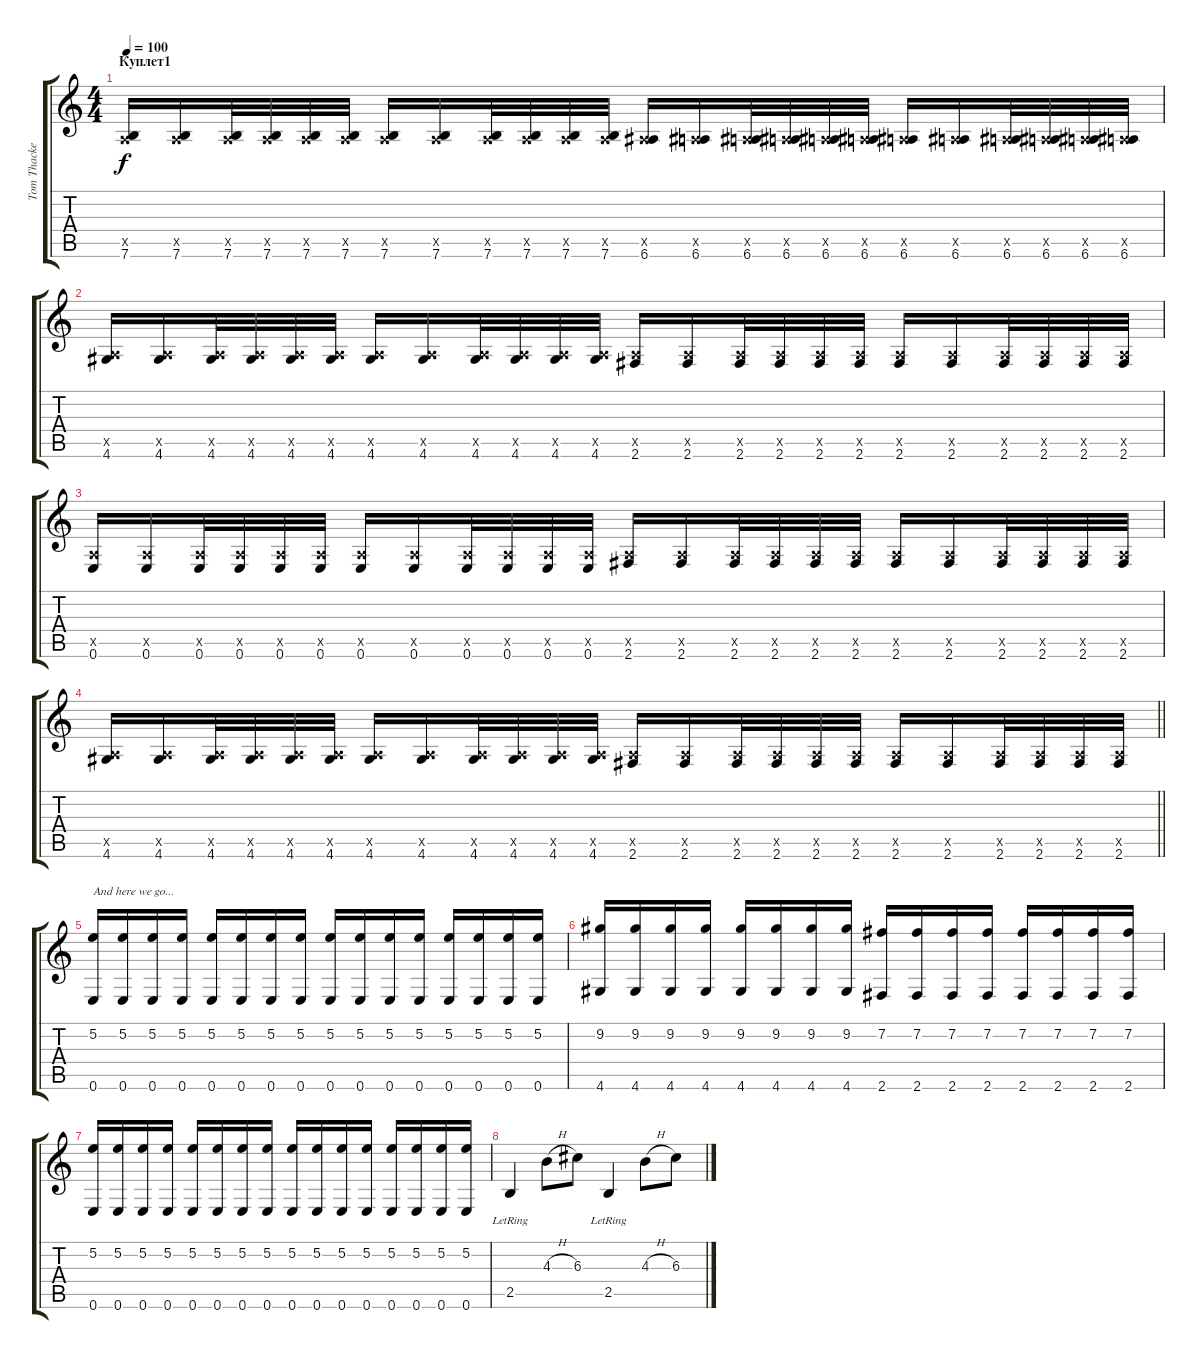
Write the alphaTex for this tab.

\track ("Tom Thacker" "Tom Thacke") {instrument distortionguitar}
\staff {score tabs}
\tuning (E4 B3 G3 D3 A2 E2) {hide}
\ts (4 4)
\section ("" "Куплет1")
\tempo 100
\clef g2
\ks c
(0.5{x} 7.6).16{dy f} (0.5{x} 7.6).16 (0.5{x} 7.6).32 (0.5{x} 7.6).32 (0.5{x} 7.6).32 (0.5{x} 7.6).32 (0.5{x} 7.6).16 (0.5{x} 7.6).16 (0.5{x} 7.6).32 (0.5{x} 7.6).32 (0.5{x} 7.6).32 (0.5{x} 7.6).32 (0.5{x} 6.6).16 (0.5{x} 6.6).16 (0.5{x} 6.6).32 (0.5{x} 6.6).32 (0.5{x} 6.6).32 (0.5{x} 6.6).32 (0.5{x} 6.6).16 (0.5{x} 6.6).16 (0.5{x} 6.6).32 (0.5{x} 6.6).32 (0.5{x} 6.6).32 (0.5{x} 6.6).32 |
(0.5{x} 4.6).16 (0.5{x} 4.6).16 (0.5{x} 4.6).32 (0.5{x} 4.6).32 (0.5{x} 4.6).32 (0.5{x} 4.6).32 (0.5{x} 4.6).16 (0.5{x} 4.6).16 (0.5{x} 4.6).32 (0.5{x} 4.6).32 (0.5{x} 4.6).32 (0.5{x} 4.6).32 (0.5{x} 2.6).16 (0.5{x} 2.6).16 (0.5{x} 2.6).32 (0.5{x} 2.6).32 (0.5{x} 2.6).32 (0.5{x} 2.6).32 (0.5{x} 2.6).16 (0.5{x} 2.6).16 (0.5{x} 2.6).32 (0.5{x} 2.6).32 (0.5{x} 2.6).32 (0.5{x} 2.6).32 |
(0.5{x} 0.6).16 (0.5{x} 0.6).16 (0.5{x} 0.6).32 (0.5{x} 0.6).32 (0.5{x} 0.6).32 (0.5{x} 0.6).32 (0.5{x} 0.6).16 (0.5{x} 0.6).16 (0.5{x} 0.6).32 (0.5{x} 0.6).32 (0.5{x} 0.6).32 (0.5{x} 0.6).32 (0.5{x} 2.6).16 (0.5{x} 2.6).16 (0.5{x} 2.6).32 (0.5{x} 2.6).32 (0.5{x} 2.6).32 (0.5{x} 2.6).32 (0.5{x} 2.6).16 (0.5{x} 2.6).16 (0.5{x} 2.6).32 (0.5{x} 2.6).32 (0.5{x} 2.6).32 (0.5{x} 2.6).32 |
\barLineRight lightlight
(0.5{x} 4.6).16 (0.5{x} 4.6).16 (0.5{x} 4.6).32 (0.5{x} 4.6).32 (0.5{x} 4.6).32 (0.5{x} 4.6).32 (0.5{x} 4.6).16 (0.5{x} 4.6).16 (0.5{x} 4.6).32 (0.5{x} 4.6).32 (0.5{x} 4.6).32 (0.5{x} 4.6).32 (0.5{x} 2.6).16 (0.5{x} 2.6).16 (0.5{x} 2.6).32 (0.5{x} 2.6).32 (0.5{x} 2.6).32 (0.5{x} 2.6).32 (0.5{x} 2.6).16 (0.5{x} 2.6).16 (0.5{x} 2.6).32 (0.5{x} 2.6).32 (0.5{x} 2.6).32 (0.5{x} 2.6).32 |
(5.2 0.6).16{txt "And here we go..." volume 13} (5.2 0.6).16 (5.2 0.6).16 (5.2 0.6).16 (5.2 0.6).16 (5.2 0.6).16 (5.2 0.6).16 (5.2 0.6).16 (5.2 0.6).16 (5.2 0.6).16 (5.2 0.6).16 (5.2 0.6).16 (5.2 0.6).16 (5.2 0.6).16 (5.2 0.6).16 (5.2 0.6).16 |
(9.2 4.6).16 (9.2 4.6).16 (9.2 4.6).16 (9.2 4.6).16 (9.2 4.6).16 (9.2 4.6).16 (9.2 4.6).16 (9.2 4.6).16 (7.2 2.6).16 (7.2 2.6).16 (7.2 2.6).16 (7.2 2.6).16 (7.2 2.6).16 (7.2 2.6).16 (7.2 2.6).16 (7.2 2.6).16 |
(5.2 0.6).16 (5.2 0.6).16 (5.2 0.6).16 (5.2 0.6).16 (5.2 0.6).16 (5.2 0.6).16 (5.2 0.6).16 (5.2 0.6).16 (5.2 0.6).16 (5.2 0.6).16 (5.2 0.6).16 (5.2 0.6).16 (5.2 0.6).16 (5.2 0.6).16 (5.2 0.6).16 (5.2 0.6).16 |
2.5{lr}.4 4.3{h}.8 6.3.8 2.5{lr}.4 4.3{h}.8 6.3.8
